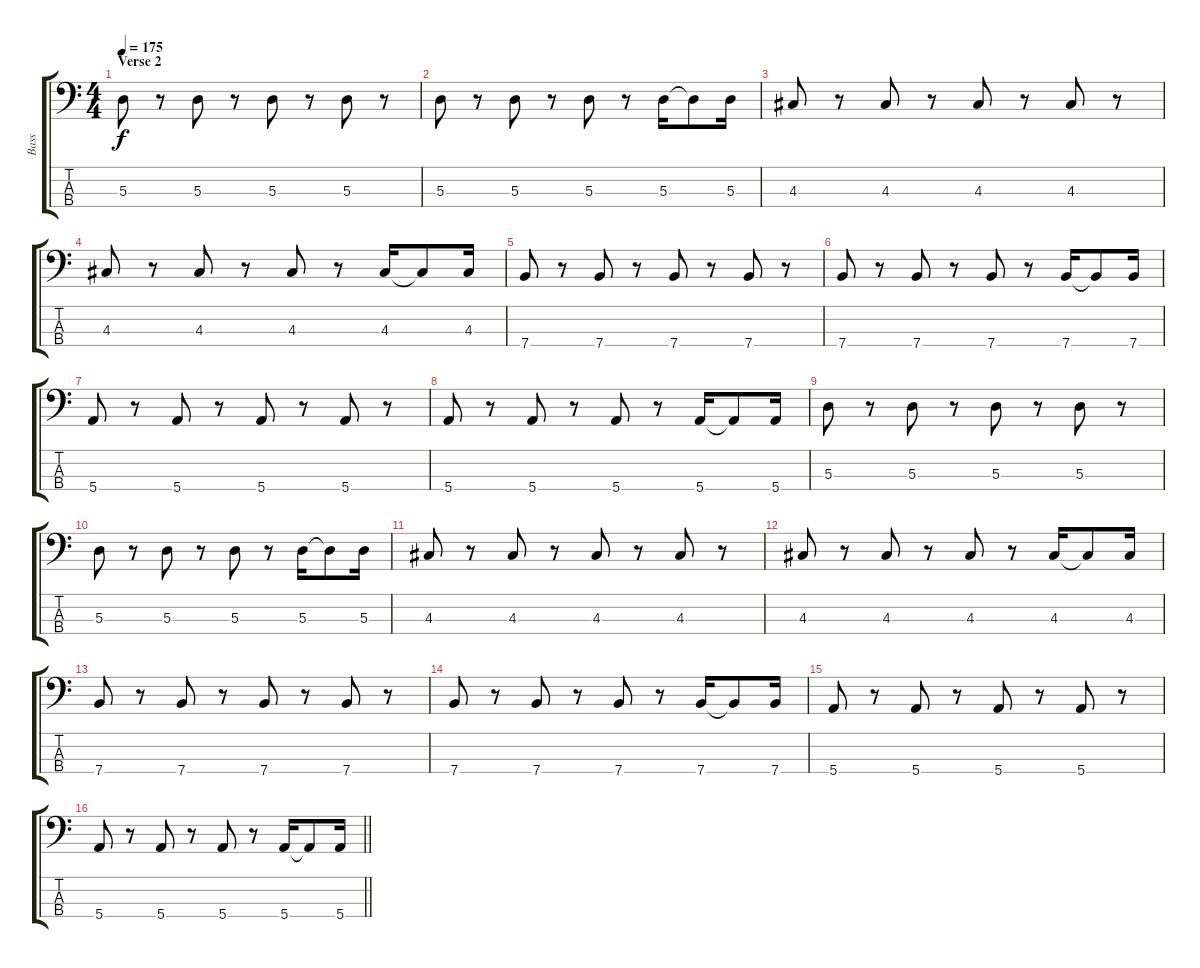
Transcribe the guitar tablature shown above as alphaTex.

\track ("Bass" "Bass") {instrument electricbassfinger}
\staff {score tabs}
\tuning (G2 D2 A1 E1) {hide}
\ts (4 4)
\section ("" "Verse 2")
\tempo 175
\clef f4
\ks c
5.3.8{dy f} r.8 5.3.8 r.8 5.3.8 r.8 5.3.8 r.8 |
5.3.8 r.8 5.3.8 r.8 5.3.8 r.8 5.3.16 5.3{t}.8 5.3.16 |
4.3.8 r.8 4.3.8 r.8 4.3.8 r.8 4.3.8 r.8 |
4.3.8 r.8 4.3.8 r.8 4.3.8 r.8 4.3.16 4.3{t}.8 4.3.16 |
7.4.8 r.8 7.4.8 r.8 7.4.8 r.8 7.4.8 r.8 |
7.4.8 r.8 7.4.8 r.8 7.4.8 r.8 7.4.16 7.4{t}.8 7.4.16 |
5.4.8 r.8 5.4.8 r.8 5.4.8 r.8 5.4.8 r.8 |
5.4.8 r.8 5.4.8 r.8 5.4.8 r.8 5.4.16 5.4{t}.8 5.4.16 |
5.3.8 r.8 5.3.8 r.8 5.3.8 r.8 5.3.8 r.8 |
5.3.8 r.8 5.3.8 r.8 5.3.8 r.8 5.3.16 5.3{t}.8 5.3.16 |
4.3.8 r.8 4.3.8 r.8 4.3.8 r.8 4.3.8 r.8 |
4.3.8 r.8 4.3.8 r.8 4.3.8 r.8 4.3.16 4.3{t}.8 4.3.16 |
7.4.8 r.8 7.4.8 r.8 7.4.8 r.8 7.4.8 r.8 |
7.4.8 r.8 7.4.8 r.8 7.4.8 r.8 7.4.16 7.4{t}.8 7.4.16 |
5.4.8 r.8 5.4.8 r.8 5.4.8 r.8 5.4.8 r.8 |
\barLineRight lightlight
5.4.8 r.8 5.4.8 r.8 5.4.8 r.8 5.4.16 5.4{t}.8 5.4.16
